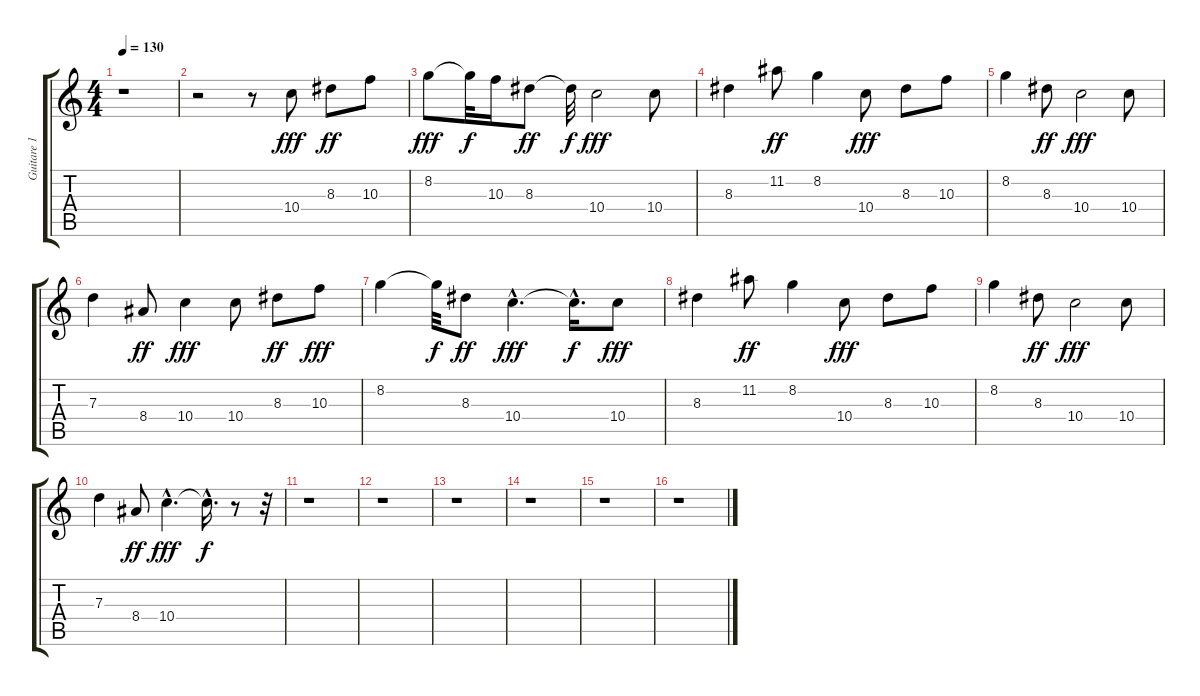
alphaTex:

\track ("Guitare 1" "Guitare 1") {instrument distortionguitar}
\staff {score tabs}
\tuning (E4 B3 G3 D3 A2 E2) {hide}
\ts (4 4)
\tempo 130
\clef g2
\ks c
r.1{dy fff} |
r.2 r.8 10.4.8 8.3.8{dy ff} 10.3.8 |
8.2.8{dy fff} 8.2{t}.32{dy f} 10.3.16 8.3.8{dy ff} 8.3{t}.32{dy f} 10.4.2{dy fff} 10.4.8 |
8.3.4 11.2.8{dy ff} 8.2.4 10.4.8{dy fff} 8.3.8 10.3.8 |
8.2.4 8.3.8{dy ff} 10.4.2{dy fff} 10.4.8 |
7.3.4 8.4.8{dy ff} 10.4.4{dy fff} 10.4.8 8.3.8{dy ff} 10.3.8{dy fff} |
8.2.4 8.2{t}.32{dy f} 8.3.8{dy ff} 10.4{hac}.4{d dy fff} 10.4{hac t}.16{d dy f} 10.4.8{dy fff} |
8.3.4 11.2.8{dy ff} 8.2.4 10.4.8{dy fff} 8.3.8 10.3.8 |
8.2.4 8.3.8{dy ff} 10.4.2{dy fff} 10.4.8 |
7.3.4 8.4.8{dy ff} 10.4{hac}.4{d dy fff} 10.4{hac t}.16{d dy f} r.8 r.32 |
r.1 |
r.1 |
r.1 |
r.1 |
r.1 |
r.1
